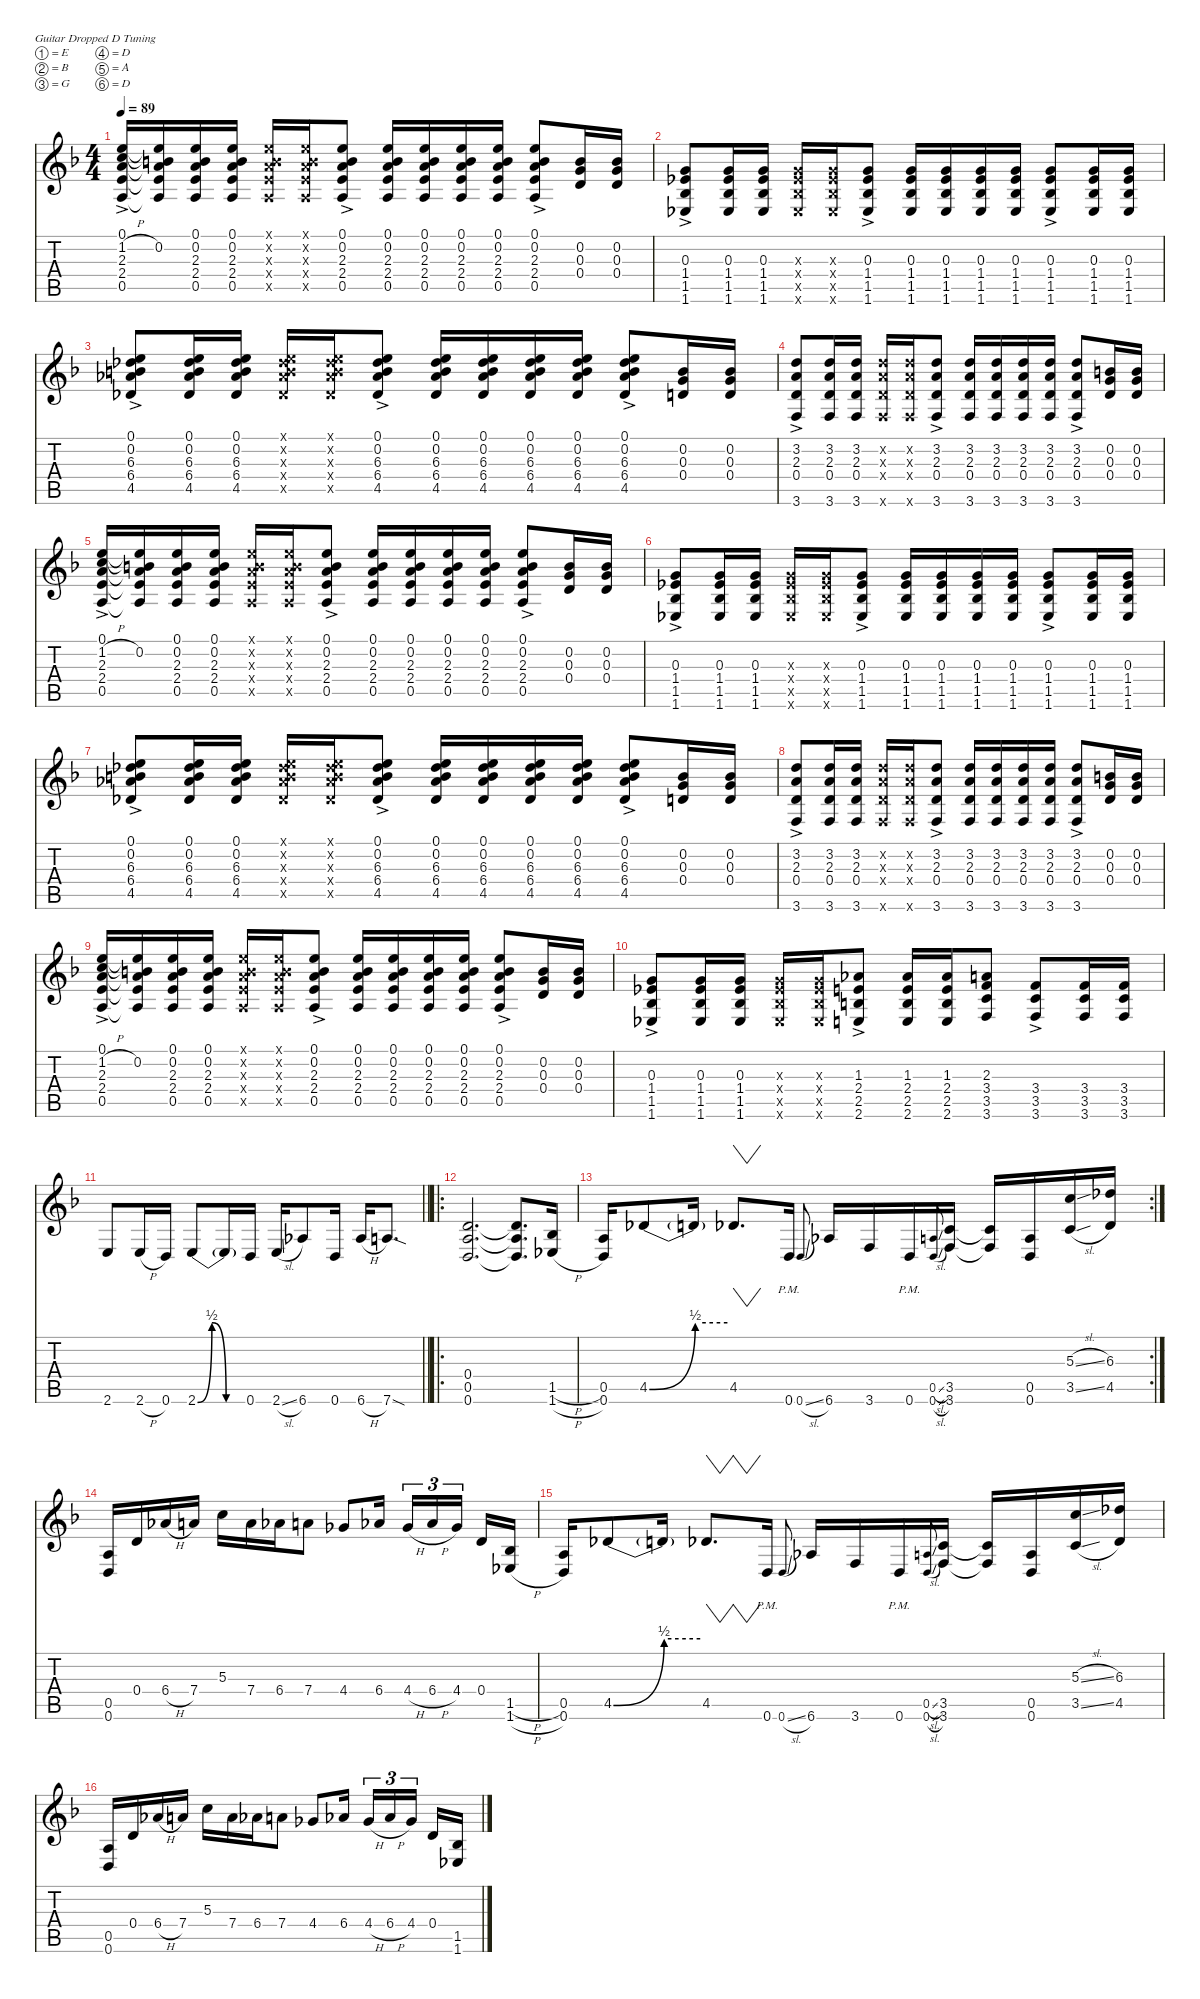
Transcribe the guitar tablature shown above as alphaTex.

\defaultSystemsLayout 4
\hideDynamics
\bracketExtendMode nobrackets
\singleTrackTrackNamePolicy hidden
\multiTrackTrackNamePolicy hidden
\firstSystemTrackNameMode fullname
\firstSystemTrackNameOrientation horizontal
\otherSystemsTrackNameOrientation horizontal
\track ("Guitar 1" "Guitar 1") {instrument distortionguitar}
\staff {score tabs}
\tuning (E4 B3 G3 D3 A2 D2)
\ts (4 4)
\tempo 89
\clef g2
\ks f
(0.1{ac acc forcenatural} 1.2{h ac acc forcenatural} 2.3{ac acc forcenatural} 2.4{ac acc forcenatural} 0.5{ac acc forcenatural}).16{dy ff beam Up} (0.1{t acc forcenatural} 0.2{acc forcenatural} 2.3{t acc forcenatural} 2.4{t acc forcenatural} 0.5{t acc forcenatural}).16{beam Up} (0.1{acc forcenatural} 0.2{acc forcenatural} 2.3{acc forcenatural} 2.4{acc forcenatural} 0.5{acc forcenatural}).16{beam Up} (0.1{acc forcenatural} 0.2{acc forcenatural} 2.3{acc forcenatural} 2.4{acc forcenatural} 0.5{acc forcenatural}).16{beam Up} (0.1{x acc forcenatural} 0.2{x acc forcenatural} 2.3{x acc forcenatural} 2.4{x acc forcenatural} 0.5{x acc forcenatural}).16{beam Up} (0.1{x acc forcenatural} 0.2{x acc forcenatural} 2.3{x acc forcenatural} 2.4{x acc forcenatural} 0.5{x acc forcenatural}).16{beam Up} (0.1{ac acc forcenatural} 0.2{ac acc forcenatural} 2.3{ac acc forcenatural} 2.4{ac acc forcenatural} 0.5{ac acc forcenatural}).8{beam Up} (0.1{acc forcenatural} 0.2{acc forcenatural} 2.3{acc forcenatural} 2.4{acc forcenatural} 0.5{acc forcenatural}).16{beam Up} (0.1{acc forcenatural} 0.2{acc forcenatural} 2.3{acc forcenatural} 2.4{acc forcenatural} 0.5{acc forcenatural}).16{beam Up} (0.1{acc forcenatural} 0.2{acc forcenatural} 2.3{acc forcenatural} 2.4{acc forcenatural} 0.5{acc forcenatural}).16{beam Up} (0.1{acc forcenatural} 0.2{acc forcenatural} 2.3{acc forcenatural} 2.4{acc forcenatural} 0.5{acc forcenatural}).16{beam Up} (0.1{ac acc forcenatural} 0.2{ac acc forcenatural} 2.3{ac acc forcenatural} 2.4{ac acc forcenatural} 0.5{ac acc forcenatural}).8{beam Up} (0.2{acc forcenatural} 0.3{acc forcenatural} 0.4{acc forcenatural}).16{beam Up} (0.2{acc forcenatural} 0.3{acc forcenatural} 0.4{acc forcenatural}).16{beam Up} |
(0.3{ac acc forcenatural} 1.4{ac acc b} 1.5{ac acc b} 1.6{ac acc b}).8{beam Up} (0.3{acc forcenatural} 1.4{acc b} 1.5{acc b} 1.6{acc b}).16{beam Up} (0.3{acc forcenatural} 1.4{acc b} 1.5{acc b} 1.6{acc b}).16{beam Up} (0.3{x acc forcenatural} 1.4{x acc b} 1.5{x acc b} 1.6{x acc b}).16{beam Up} (0.3{x acc forcenatural} 1.4{x acc b} 1.5{x acc b} 1.6{x acc b}).16{beam Up} (0.3{ac acc forcenatural} 1.4{ac acc b} 1.5{ac acc b} 1.6{ac acc b}).8{beam Up} (0.3{acc forcenatural} 1.4{acc b} 1.5{acc b} 1.6{acc b}).16{beam Up} (0.3{acc forcenatural} 1.4{acc b} 1.5{acc b} 1.6{acc b}).16{beam Up} (0.3{acc forcenatural} 1.4{acc b} 1.5{acc b} 1.6{acc b}).16{beam Up} (0.3{acc forcenatural} 1.4{acc b} 1.5{acc b} 1.6{acc b}).16{beam Up} (0.3{ac acc forcenatural} 1.4{ac acc b} 1.5{ac acc b} 1.6{ac acc b}).8{beam Up} (0.3{acc forcenatural} 1.4{acc b} 1.5{acc b} 1.6{acc b}).16{beam Up} (0.3{acc forcenatural} 1.4{acc b} 1.5{acc b} 1.6{acc b}).16{beam Up} |
(0.1{ac acc forcenatural} 0.2{ac acc forcenatural} 6.3{ac acc b} 6.4{ac acc b} 4.5{ac acc b}).8{beam Up} (0.1{acc forcenatural} 0.2{acc forcenatural} 6.3{acc b} 6.4{acc b} 4.5{acc b}).16{beam Up} (0.1{acc forcenatural} 0.2{acc forcenatural} 6.3{acc b} 6.4{acc b} 4.5{acc b}).16{beam Up} (0.1{x acc forcenatural} 0.2{x acc forcenatural} 6.3{x acc b} 6.4{x acc b} 4.5{x acc b}).16{beam Up} (0.1{x acc forcenatural} 0.2{x acc forcenatural} 6.3{x acc b} 6.4{x acc b} 4.5{x acc b}).16{beam Up} (0.1{ac acc forcenatural} 0.2{ac acc forcenatural} 6.3{ac acc b} 6.4{ac acc b} 4.5{ac acc b}).8{beam Up} (0.1{acc forcenatural} 0.2{acc forcenatural} 6.3{acc b} 6.4{acc b} 4.5{acc b}).16{beam Up} (0.1{acc forcenatural} 0.2{acc forcenatural} 6.3{acc b} 6.4{acc b} 4.5{acc b}).16{beam Up} (0.1{acc forcenatural} 0.2{acc forcenatural} 6.3{acc b} 6.4{acc b} 4.5{acc b}).16{beam Up} (0.1{acc forcenatural} 0.2{acc forcenatural} 6.3{acc b} 6.4{acc b} 4.5{acc b}).16{beam Up} (0.1{ac acc forcenatural} 0.2{ac acc forcenatural} 6.3{ac acc b} 6.4{ac acc b} 4.5{ac acc b}).8{beam Up} (0.2{acc forcenatural} 0.3{acc forcenatural} 0.4{acc forcenatural}).16{beam Up} (0.2{acc forcenatural} 0.3{acc forcenatural} 0.4{acc forcenatural}).16{beam Up} |
(3.2{ac acc forcenatural} 2.3{ac acc forcenatural} 0.4{ac acc forcenatural} 3.6{ac acc forcenatural}).8{beam Up} (3.2{acc forcenatural} 2.3{acc forcenatural} 0.4{acc forcenatural} 3.6{acc forcenatural}).16{beam Up} (3.2{acc forcenatural} 2.3{acc forcenatural} 0.4{acc forcenatural} 3.6{acc forcenatural}).16{beam Up} (3.2{x acc forcenatural} 2.3{x acc forcenatural} 0.4{x acc forcenatural} 3.6{x acc forcenatural}).16{beam Up} (3.2{x acc forcenatural} 2.3{x acc forcenatural} 0.4{x acc forcenatural} 3.6{x acc forcenatural}).16{beam Up} (3.2{ac acc forcenatural} 2.3{ac acc forcenatural} 0.4{ac acc forcenatural} 3.6{ac acc forcenatural}).8{beam Up} (3.2{acc forcenatural} 2.3{acc forcenatural} 0.4{acc forcenatural} 3.6{acc forcenatural}).16{beam Up} (3.2{acc forcenatural} 2.3{acc forcenatural} 0.4{acc forcenatural} 3.6{acc forcenatural}).16{beam Up} (3.2{acc forcenatural} 2.3{acc forcenatural} 0.4{acc forcenatural} 3.6{acc forcenatural}).16{beam Up} (3.2{acc forcenatural} 2.3{acc forcenatural} 0.4{acc forcenatural} 3.6{acc forcenatural}).16{beam Up} (3.2{ac acc forcenatural} 2.3{ac acc forcenatural} 0.4{ac acc forcenatural} 3.6{ac acc forcenatural}).8{beam Up} (0.2{acc forcenatural} 0.3{acc forcenatural} 0.4{acc forcenatural}).16{beam Up} (0.2{acc forcenatural} 0.3{acc forcenatural} 0.4{acc forcenatural}).16{beam Up} |
(0.1{ac acc forcenatural} 1.2{h ac acc forcenatural} 2.3{ac acc forcenatural} 2.4{ac acc forcenatural} 0.5{ac acc forcenatural}).16{beam Up} (0.1{t acc forcenatural} 0.2{acc forcenatural} 2.3{t acc forcenatural} 2.4{t acc forcenatural} 0.5{t acc forcenatural}).16{beam Up} (0.1{acc forcenatural} 0.2{acc forcenatural} 2.3{acc forcenatural} 2.4{acc forcenatural} 0.5{acc forcenatural}).16{beam Up} (0.1{acc forcenatural} 0.2{acc forcenatural} 2.3{acc forcenatural} 2.4{acc forcenatural} 0.5{acc forcenatural}).16{beam Up} (0.1{x acc forcenatural} 0.2{x acc forcenatural} 2.3{x acc forcenatural} 2.4{x acc forcenatural} 0.5{x acc forcenatural}).16{beam Up} (0.1{x acc forcenatural} 0.2{x acc forcenatural} 2.3{x acc forcenatural} 2.4{x acc forcenatural} 0.5{x acc forcenatural}).16{beam Up} (0.1{ac acc forcenatural} 0.2{ac acc forcenatural} 2.3{ac acc forcenatural} 2.4{ac acc forcenatural} 0.5{ac acc forcenatural}).8{beam Up} (0.1{acc forcenatural} 0.2{acc forcenatural} 2.3{acc forcenatural} 2.4{acc forcenatural} 0.5{acc forcenatural}).16{beam Up} (0.1{acc forcenatural} 0.2{acc forcenatural} 2.3{acc forcenatural} 2.4{acc forcenatural} 0.5{acc forcenatural}).16{beam Up} (0.1{acc forcenatural} 0.2{acc forcenatural} 2.3{acc forcenatural} 2.4{acc forcenatural} 0.5{acc forcenatural}).16{beam Up} (0.1{acc forcenatural} 0.2{acc forcenatural} 2.3{acc forcenatural} 2.4{acc forcenatural} 0.5{acc forcenatural}).16{beam Up} (0.1{ac acc forcenatural} 0.2{ac acc forcenatural} 2.3{ac acc forcenatural} 2.4{ac acc forcenatural} 0.5{ac acc forcenatural}).8{beam Up} (0.2{acc forcenatural} 0.3{acc forcenatural} 0.4{acc forcenatural}).16{beam Up} (0.2{acc forcenatural} 0.3{acc forcenatural} 0.4{acc forcenatural}).16{beam Up} |
(0.3{ac acc forcenatural} 1.4{ac acc b} 1.5{ac acc b} 1.6{ac acc b}).8{beam Up} (0.3{acc forcenatural} 1.4{acc b} 1.5{acc b} 1.6{acc b}).16{beam Up} (0.3{acc forcenatural} 1.4{acc b} 1.5{acc b} 1.6{acc b}).16{beam Up} (0.3{x acc forcenatural} 1.4{x acc b} 1.5{x acc b} 1.6{x acc b}).16{beam Up} (0.3{x acc forcenatural} 1.4{x acc b} 1.5{x acc b} 1.6{x acc b}).16{beam Up} (0.3{ac acc forcenatural} 1.4{ac acc b} 1.5{ac acc b} 1.6{ac acc b}).8{beam Up} (0.3{acc forcenatural} 1.4{acc b} 1.5{acc b} 1.6{acc b}).16{beam Up} (0.3{acc forcenatural} 1.4{acc b} 1.5{acc b} 1.6{acc b}).16{beam Up} (0.3{acc forcenatural} 1.4{acc b} 1.5{acc b} 1.6{acc b}).16{beam Up} (0.3{acc forcenatural} 1.4{acc b} 1.5{acc b} 1.6{acc b}).16{beam Up} (0.3{ac acc forcenatural} 1.4{ac acc b} 1.5{ac acc b} 1.6{ac acc b}).8{beam Up} (0.3{acc forcenatural} 1.4{acc b} 1.5{acc b} 1.6{acc b}).16{beam Up} (0.3{acc forcenatural} 1.4{acc b} 1.5{acc b} 1.6{acc b}).16{beam Up} |
(0.1{ac acc forcenatural} 0.2{ac acc forcenatural} 6.3{ac acc b} 6.4{ac acc b} 4.5{ac acc b}).8{beam Up} (0.1{acc forcenatural} 0.2{acc forcenatural} 6.3{acc b} 6.4{acc b} 4.5{acc b}).16{beam Up} (0.1{acc forcenatural} 0.2{acc forcenatural} 6.3{acc b} 6.4{acc b} 4.5{acc b}).16{beam Up} (0.1{x acc forcenatural} 0.2{x acc forcenatural} 6.3{x acc b} 6.4{x acc b} 4.5{x acc b}).16{beam Up} (0.1{x acc forcenatural} 0.2{x acc forcenatural} 6.3{x acc b} 6.4{x acc b} 4.5{x acc b}).16{beam Up} (0.1{ac acc forcenatural} 0.2{ac acc forcenatural} 6.3{ac acc b} 6.4{ac acc b} 4.5{ac acc b}).8{beam Up} (0.1{acc forcenatural} 0.2{acc forcenatural} 6.3{acc b} 6.4{acc b} 4.5{acc b}).16{beam Up} (0.1{acc forcenatural} 0.2{acc forcenatural} 6.3{acc b} 6.4{acc b} 4.5{acc b}).16{beam Up} (0.1{acc forcenatural} 0.2{acc forcenatural} 6.3{acc b} 6.4{acc b} 4.5{acc b}).16{beam Up} (0.1{acc forcenatural} 0.2{acc forcenatural} 6.3{acc b} 6.4{acc b} 4.5{acc b}).16{beam Up} (0.1{ac acc forcenatural} 0.2{ac acc forcenatural} 6.3{ac acc b} 6.4{ac acc b} 4.5{ac acc b}).8{beam Up} (0.2{acc forcenatural} 0.3{acc forcenatural} 0.4{acc forcenatural}).16{beam Up} (0.2{acc forcenatural} 0.3{acc forcenatural} 0.4{acc forcenatural}).16{beam Up} |
(3.2{ac acc forcenatural} 2.3{ac acc forcenatural} 0.4{ac acc forcenatural} 3.6{ac acc forcenatural}).8{beam Up} (3.2{acc forcenatural} 2.3{acc forcenatural} 0.4{acc forcenatural} 3.6{acc forcenatural}).16{beam Up} (3.2{acc forcenatural} 2.3{acc forcenatural} 0.4{acc forcenatural} 3.6{acc forcenatural}).16{beam Up} (3.2{x acc forcenatural} 2.3{x acc forcenatural} 0.4{x acc forcenatural} 3.6{x acc forcenatural}).16{beam Up} (3.2{x acc forcenatural} 2.3{x acc forcenatural} 0.4{x acc forcenatural} 3.6{x acc forcenatural}).16{beam Up} (3.2{ac acc forcenatural} 2.3{ac acc forcenatural} 0.4{ac acc forcenatural} 3.6{ac acc forcenatural}).8{beam Up} (3.2{acc forcenatural} 2.3{acc forcenatural} 0.4{acc forcenatural} 3.6{acc forcenatural}).16{beam Up} (3.2{acc forcenatural} 2.3{acc forcenatural} 0.4{acc forcenatural} 3.6{acc forcenatural}).16{beam Up} (3.2{acc forcenatural} 2.3{acc forcenatural} 0.4{acc forcenatural} 3.6{acc forcenatural}).16{beam Up} (3.2{acc forcenatural} 2.3{acc forcenatural} 0.4{acc forcenatural} 3.6{acc forcenatural}).16{beam Up} (3.2{ac acc forcenatural} 2.3{ac acc forcenatural} 0.4{ac acc forcenatural} 3.6{ac acc forcenatural}).8{beam Up} (0.2{acc forcenatural} 0.3{acc forcenatural} 0.4{acc forcenatural}).16{beam Up} (0.2{acc forcenatural} 0.3{acc forcenatural} 0.4{acc forcenatural}).16{beam Up} |
(0.1{ac acc forcenatural} 1.2{h ac acc forcenatural} 2.3{ac acc forcenatural} 2.4{ac acc forcenatural} 0.5{ac acc forcenatural}).16{beam Up} (0.1{t acc forcenatural} 0.2{acc forcenatural} 2.3{t acc forcenatural} 2.4{t acc forcenatural} 0.5{t acc forcenatural}).16{beam Up} (0.1{acc forcenatural} 0.2{acc forcenatural} 2.3{acc forcenatural} 2.4{acc forcenatural} 0.5{acc forcenatural}).16{beam Up} (0.1{acc forcenatural} 0.2{acc forcenatural} 2.3{acc forcenatural} 2.4{acc forcenatural} 0.5{acc forcenatural}).16{beam Up} (0.1{x acc forcenatural} 0.2{x acc forcenatural} 2.3{x acc forcenatural} 2.4{x acc forcenatural} 0.5{x acc forcenatural}).16{beam Up} (0.1{x acc forcenatural} 0.2{x acc forcenatural} 2.3{x acc forcenatural} 2.4{x acc forcenatural} 0.5{x acc forcenatural}).16{beam Up} (0.1{ac acc forcenatural} 0.2{ac acc forcenatural} 2.3{ac acc forcenatural} 2.4{ac acc forcenatural} 0.5{ac acc forcenatural}).8{beam Up} (0.1{acc forcenatural} 0.2{acc forcenatural} 2.3{acc forcenatural} 2.4{acc forcenatural} 0.5{acc forcenatural}).16{beam Up} (0.1{acc forcenatural} 0.2{acc forcenatural} 2.3{acc forcenatural} 2.4{acc forcenatural} 0.5{acc forcenatural}).16{beam Up} (0.1{acc forcenatural} 0.2{acc forcenatural} 2.3{acc forcenatural} 2.4{acc forcenatural} 0.5{acc forcenatural}).16{beam Up} (0.1{acc forcenatural} 0.2{acc forcenatural} 2.3{acc forcenatural} 2.4{acc forcenatural} 0.5{acc forcenatural}).16{beam Up} (0.1{ac acc forcenatural} 0.2{ac acc forcenatural} 2.3{ac acc forcenatural} 2.4{ac acc forcenatural} 0.5{ac acc forcenatural}).8{beam Up} (0.2{acc forcenatural} 0.3{acc forcenatural} 0.4{acc forcenatural}).16{beam Up} (0.2{acc forcenatural} 0.3{acc forcenatural} 0.4{acc forcenatural}).16{beam Up} |
(0.3{ac acc forcenatural} 1.4{ac acc b} 1.5{ac acc b} 1.6{ac acc b}).8{beam Up} (0.3{acc forcenatural} 1.4{acc b} 1.5{acc b} 1.6{acc b}).16{beam Up} (0.3{acc forcenatural} 1.4{acc b} 1.5{acc b} 1.6{acc b}).16{beam Up} (0.3{x acc forcenatural} 1.4{x acc b} 1.5{x acc b} 1.6{x acc b}).16{beam Up} (0.3{x acc forcenatural} 1.4{x acc b} 1.5{x acc b} 1.6{x acc b}).16{beam Up} (1.3{ac acc b} 2.4{ac acc forcenatural} 2.5{ac acc forcenatural} 2.6{ac acc forcenatural}).8{beam Up} (1.3{acc b} 2.4{acc forcenatural} 2.5{acc forcenatural} 2.6{acc forcenatural}).16{beam Up} (1.3{acc b} 2.4{acc forcenatural} 2.5{acc forcenatural} 2.6{acc forcenatural}).16{beam Up} (2.3{acc forcenatural} 3.4{acc forcenatural} 3.5{acc forcenatural} 3.6{acc forcenatural}).8{beam Up} (3.4{ac acc forcenatural} 3.5{ac acc forcenatural} 3.6{ac acc forcenatural}).8{beam Up} (3.4{acc forcenatural} 3.5{acc forcenatural} 3.6{acc forcenatural}).16{beam Up} (3.4{acc forcenatural} 3.5{acc forcenatural} 3.6{acc forcenatural}).16{beam Up} |
\barLineRight lightlight
2.6{acc forcenatural}.8{dy f beam Up} 2.6{h acc forcenatural}.16{beam Up} 0.6{acc forcenatural}.16{beam Up} 2.6{be (bendrelease 0 0 30 2 30 2 60 0) acc forcenatural}.8{beam Up} 2.6{be (hold 0 0 60 0) t acc forcenatural}.16{beam Up} 0.6{acc forcenatural}.16{beam Up} 2.6{sl acc forcenatural}.16{beam Up} 6.6{acc b}.8{beam Up} 0.6{acc forcenatural}.16{beam Up} 6.6{h acc b}.16{beam Up} 7.6{sod acc forcenatural}.8{d beam Up} |
\ro
(0.4{acc forcenatural} 0.5{acc forcenatural} 0.6{acc forcenatural}).2{d dy mf beam Up} (0.4{t acc forcenatural} 0.5{t acc forcenatural} 0.6{t acc forcenatural}).8{d beam Up} (1.5{h acc b} 1.6{h acc b}).16{beam Up} |
\rc 2
(0.5{acc forcenatural} 0.6{acc forcenatural}).16{beam Up} 4.5{be (bend 0 0 60 2) acc b}.8{beam Up} 4.5{be (hold 0 2 60 2) t}.16{dy f beam Up} 4.5{acc b}.8{vw d dy mf beam Up} 0.6{pm acc forcenatural}.16{beam Up} 0.6{sl acc forcenatural}.8{gr onbeat dy mp beam Up} 6.6{acc b}.16{dy mf beam Up} 3.6{acc forcenatural}.16{beam Up} 0.6{pm acc forcenatural}.16{beam Up} (0.5{sl acc forcenatural} 0.6{sl acc forcenatural}).8{gr onbeat dy mp beam Up} (3.5{acc forcenatural} 3.6{acc forcenatural}).16{dy mf beam Up} (3.5{t acc forcenatural} 3.6{t acc forcenatural}).16{beam Up} (0.5{acc forcenatural} 0.6{acc forcenatural}).16{beam Up} (5.3{sl acc forcenatural} 3.5{sl acc forcenatural}).16{beam Up} (6.3{acc b} 4.5{acc b}).16{beam Up} |
(0.5{acc forcenatural} 0.6{acc forcenatural}).16{beam Up} 0.4{acc forcenatural}.16{beam Up} 6.4{h acc b}.16{beam Up} 7.4{acc forcenatural}.16{beam Up} 5.3{acc forcenatural}.16{beam Down} 7.4{acc forcenatural}.16{beam Down} 6.4{acc b}.16{beam Down} 7.4{acc forcenatural}.8{beam Down} 4.4{acc b}.8{beam Up} 6.4{acc b}.16{beam Up} 4.4{h acc b}.16{tu (3 2) beam Up} 6.4{h acc b}.16{tu (3 2) beam Up} 4.4{acc b}.16{tu (3 2) beam Up} 0.4{acc forcenatural}.16{beam Up} (1.5{h acc b} 1.6{h acc b}).16{beam Up} |
(0.5{acc forcenatural} 0.6{acc forcenatural}).16{beam Up} 4.5{be (bend 0 0 60 2) acc b}.8{beam Up} 4.5{be (hold 0 2 60 2) t}.16{dy f beam Up} 4.5{acc b}.8{vw d dy mf beam Up} 0.6{pm acc forcenatural}.16{beam Up} 0.6{sl acc forcenatural}.8{gr onbeat dy mp beam Up} 6.6{acc b}.16{dy mf beam Up} 3.6{acc forcenatural}.16{beam Up} 0.6{pm acc forcenatural}.16{beam Up} (0.5{sl acc forcenatural} 0.6{sl acc forcenatural}).8{gr onbeat dy mp beam Up} (3.5{acc forcenatural} 3.6{acc forcenatural}).16{dy mf beam Up} (3.5{t acc forcenatural} 3.6{t acc forcenatural}).16{beam Up} (0.5{acc forcenatural} 0.6{acc forcenatural}).16{beam Up} (5.3{sl acc forcenatural} 3.5{sl acc forcenatural}).16{beam Up} (6.3{acc b} 4.5{acc b}).16{beam Up} |
(0.5{acc forcenatural} 0.6{acc forcenatural}).16{beam Up} 0.4{acc forcenatural}.16{beam Up} 6.4{h acc b}.16{beam Up} 7.4{acc forcenatural}.16{beam Up} 5.3{acc forcenatural}.16{beam Down} 7.4{acc forcenatural}.16{beam Down} 6.4{acc b}.16{beam Down} 7.4{acc forcenatural}.8{beam Down} 4.4{acc b}.8{beam Up} 6.4{acc b}.16{beam Up} 4.4{h acc b}.16{tu (3 2) beam Up} 6.4{h acc b}.16{tu (3 2) beam Up} 4.4{acc b}.16{tu (3 2) beam Up} 0.4{acc forcenatural}.16{beam Up} (1.5{h acc b} 1.6{h acc b}).16{beam Up}
